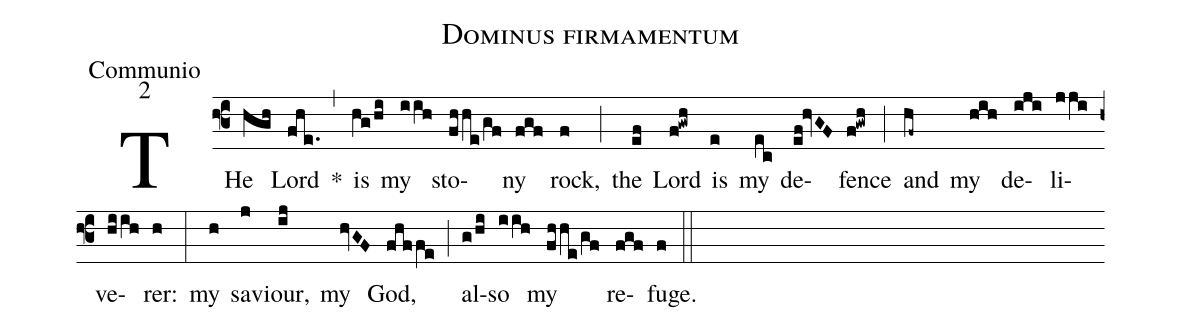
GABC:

name:Dominus firmamentum;
office-part:Communio;
mode:2;
%%
(f3) THe(hgh) Lord(fhe.) *(,) is(hg/hi) my(iih) sto(fhhe/gf)ny(fgf) rock,(f) (;) the(ef) Lord(f!gwh) is(e) my(ec) de(ef!hvGF)fence(f!gwh) (;) and(hf~) my(hih) de(iji)li(jji)ve(hiih)rer:(h) (:) my(h) sa(j)viour,(ij) my(hvGF) God,(fhffe) (;) al(g/hi)so(iih) my(fhhe/gf) re(fgf)fuge.(f) (::)
